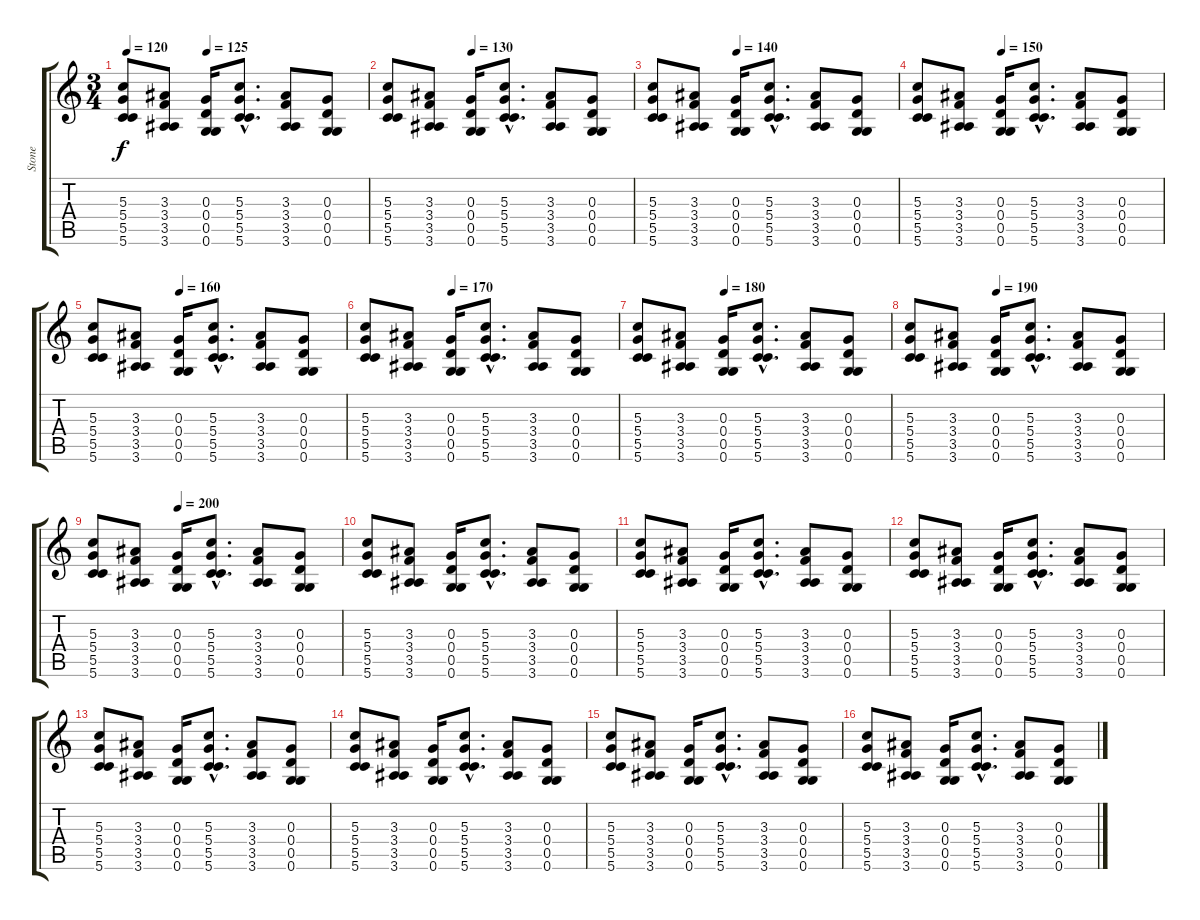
\track ("Stone" "Stone") {instrument distortionguitar}
\staff {score tabs}
\tuning (D4 B3 G3 D3 G2 G2) {hide}
\ts (3 4)
\tempo 120
\tempo (125 0.3333333333333333)
\clef g2
\ks c
(5.3 5.4 5.5 5.6).8{dy f} (3.3 3.4 3.5 3.6).8 (0.3 0.4 0.5 0.6).16 (5.3{hac} 5.4{hac} 5.5{hac} 5.6{hac}).8{d} (3.3 3.4 3.5 3.6).8 (0.3 0.4 0.5 0.6).8 |
\tempo (130 0.3333333333333333)
(5.3 5.4 5.5 5.6).8 (3.3 3.4 3.5 3.6).8 (0.3 0.4 0.5 0.6).16 (5.3{hac} 5.4{hac} 5.5{hac} 5.6{hac}).8{d} (3.3 3.4 3.5 3.6).8 (0.3 0.4 0.5 0.6).8 |
\tempo (140 0.3333333333333333)
(5.3 5.4 5.5 5.6).8 (3.3 3.4 3.5 3.6).8 (0.3 0.4 0.5 0.6).16 (5.3{hac} 5.4{hac} 5.5{hac} 5.6{hac}).8{d} (3.3 3.4 3.5 3.6).8 (0.3 0.4 0.5 0.6).8 |
\tempo (150 0.3333333333333333)
(5.3 5.4 5.5 5.6).8 (3.3 3.4 3.5 3.6).8 (0.3 0.4 0.5 0.6).16 (5.3{hac} 5.4{hac} 5.5{hac} 5.6{hac}).8{d} (3.3 3.4 3.5 3.6).8 (0.3 0.4 0.5 0.6).8 |
\tempo (160 0.3333333333333333)
(5.3 5.4 5.5 5.6).8 (3.3 3.4 3.5 3.6).8 (0.3 0.4 0.5 0.6).16 (5.3{hac} 5.4{hac} 5.5{hac} 5.6{hac}).8{d} (3.3 3.4 3.5 3.6).8 (0.3 0.4 0.5 0.6).8 |
\tempo (170 0.3333333333333333)
(5.3 5.4 5.5 5.6).8 (3.3 3.4 3.5 3.6).8 (0.3 0.4 0.5 0.6).16 (5.3{hac} 5.4{hac} 5.5{hac} 5.6{hac}).8{d} (3.3 3.4 3.5 3.6).8 (0.3 0.4 0.5 0.6).8 |
\tempo (180 0.3333333333333333)
(5.3 5.4 5.5 5.6).8 (3.3 3.4 3.5 3.6).8 (0.3 0.4 0.5 0.6).16 (5.3{hac} 5.4{hac} 5.5{hac} 5.6{hac}).8{d} (3.3 3.4 3.5 3.6).8 (0.3 0.4 0.5 0.6).8 |
\tempo (190 0.3333333333333333)
(5.3 5.4 5.5 5.6).8 (3.3 3.4 3.5 3.6).8 (0.3 0.4 0.5 0.6).16 (5.3{hac} 5.4{hac} 5.5{hac} 5.6{hac}).8{d} (3.3 3.4 3.5 3.6).8 (0.3 0.4 0.5 0.6).8 |
\tempo (200 0.3333333333333333)
(5.3 5.4 5.5 5.6).8 (3.3 3.4 3.5 3.6).8 (0.3 0.4 0.5 0.6).16 (5.3{hac} 5.4{hac} 5.5{hac} 5.6{hac}).8{d} (3.3 3.4 3.5 3.6).8 (0.3 0.4 0.5 0.6).8 |
(5.3 5.4 5.5 5.6).8 (3.3 3.4 3.5 3.6).8 (0.3 0.4 0.5 0.6).16 (5.3{hac} 5.4{hac} 5.5{hac} 5.6{hac}).8{d} (3.3 3.4 3.5 3.6).8 (0.3 0.4 0.5 0.6).8 |
(5.3 5.4 5.5 5.6).8 (3.3 3.4 3.5 3.6).8 (0.3 0.4 0.5 0.6).16 (5.3{hac} 5.4{hac} 5.5{hac} 5.6{hac}).8{d} (3.3 3.4 3.5 3.6).8 (0.3 0.4 0.5 0.6).8 |
(5.3 5.4 5.5 5.6).8 (3.3 3.4 3.5 3.6).8 (0.3 0.4 0.5 0.6).16 (5.3{hac} 5.4{hac} 5.5{hac} 5.6{hac}).8{d} (3.3 3.4 3.5 3.6).8 (0.3 0.4 0.5 0.6).8 |
(5.3 5.4 5.5 5.6).8 (3.3 3.4 3.5 3.6).8 (0.3 0.4 0.5 0.6).16 (5.3{hac} 5.4{hac} 5.5{hac} 5.6{hac}).8{d} (3.3 3.4 3.5 3.6).8 (0.3 0.4 0.5 0.6).8 |
(5.3 5.4 5.5 5.6).8 (3.3 3.4 3.5 3.6).8 (0.3 0.4 0.5 0.6).16 (5.3{hac} 5.4{hac} 5.5{hac} 5.6{hac}).8{d} (3.3 3.4 3.5 3.6).8 (0.3 0.4 0.5 0.6).8 |
(5.3 5.4 5.5 5.6).8 (3.3 3.4 3.5 3.6).8 (0.3 0.4 0.5 0.6).16 (5.3{hac} 5.4{hac} 5.5{hac} 5.6{hac}).8{d} (3.3 3.4 3.5 3.6).8 (0.3 0.4 0.5 0.6).8 |
(5.3 5.4 5.5 5.6).8 (3.3 3.4 3.5 3.6).8 (0.3 0.4 0.5 0.6).16 (5.3{hac} 5.4{hac} 5.5{hac} 5.6{hac}).8{d} (3.3 3.4 3.5 3.6).8 (0.3 0.4 0.5 0.6).8
